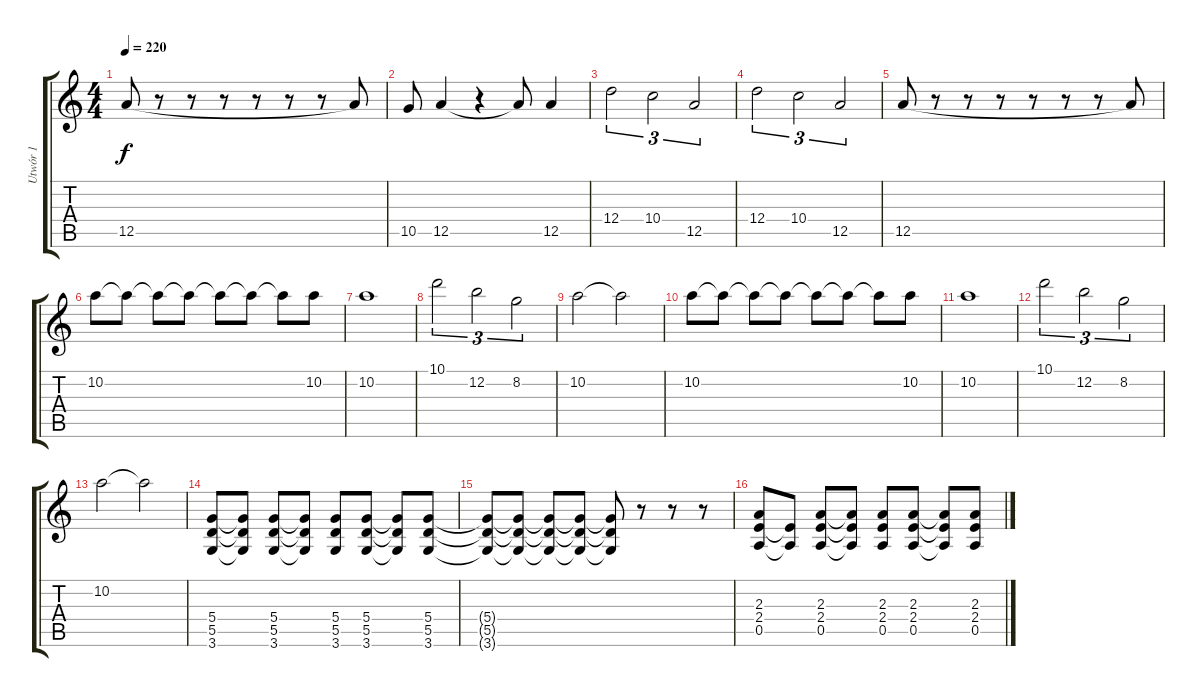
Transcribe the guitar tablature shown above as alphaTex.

\track ("Utwór 1" "Utwór 1") {instrument overdrivenguitar}
\staff {score tabs}
\tuning (E4 B3 G3 D3 A2 E2) {hide}
\ts (4 4)
\tempo 220
\clef g2
\ks c
12.5.8{dy f} r.8 r.8 r.8 r.8 r.8 r.8 12.5{t}.8 |
10.5.8 12.5.4 r.4 12.5{t}.8 12.5.4 |
12.4.2{tu (3 2)} 10.4.2{tu (3 2)} 12.5.2{tu (3 2)} |
12.4.2{tu (3 2)} 10.4.2{tu (3 2)} 12.5.2{tu (3 2)} |
12.5.8 r.8 r.8 r.8 r.8 r.8 r.8 12.5{t}.8 |
10.2.8 10.2{t}.8 10.2{t}.8 10.2{t}.8 10.2{t}.8 10.2{t}.8 10.2{t}.8 10.2.8 |
10.2.1 |
10.1.2{tu (3 2)} 12.2.2{tu (3 2)} 8.2.2{tu (3 2)} |
10.2.2 10.2{t}.2 |
10.2.8 10.2{t}.8 10.2{t}.8 10.2{t}.8 10.2{t}.8 10.2{t}.8 10.2{t}.8 10.2.8 |
10.2.1 |
10.1.2{tu (3 2)} 12.2.2{tu (3 2)} 8.2.2{tu (3 2)} |
10.2.2 10.2{t}.2 |
(5.4 5.5 3.6).8 (5.4{t} 5.5{t} 3.6{t}).8 (5.4 5.5 3.6).8 (5.4{t} 5.5{t} 3.6{t}).8 (5.4 5.5 3.6).8 (5.4 5.5 3.6).8 (5.4{t} 5.5{t} 3.6{t}).8 (5.4 5.5 3.6).8 |
(5.4{t} 5.5{t} 3.6{t}).8 (5.4{t} 5.5{t} 3.6{t}).8 (5.4{t} 5.5{t} 3.6{t}).8 (5.4{t} 5.5{t} 3.6{t}).8 (5.4{t} 5.5{t} 3.6{t}).8 r.8 r.8 r.8 |
(2.3 2.4 0.5).8 (2.4{t} 0.5{t}).8 (2.3 2.4 0.5).8 (2.3{t} 2.4{t} 0.5{t}).8 (2.3 2.4 0.5).8 (2.3 2.4 0.5).8 (2.3{t} 2.4{t} 0.5{t}).8 (2.3 2.4 0.5).8
